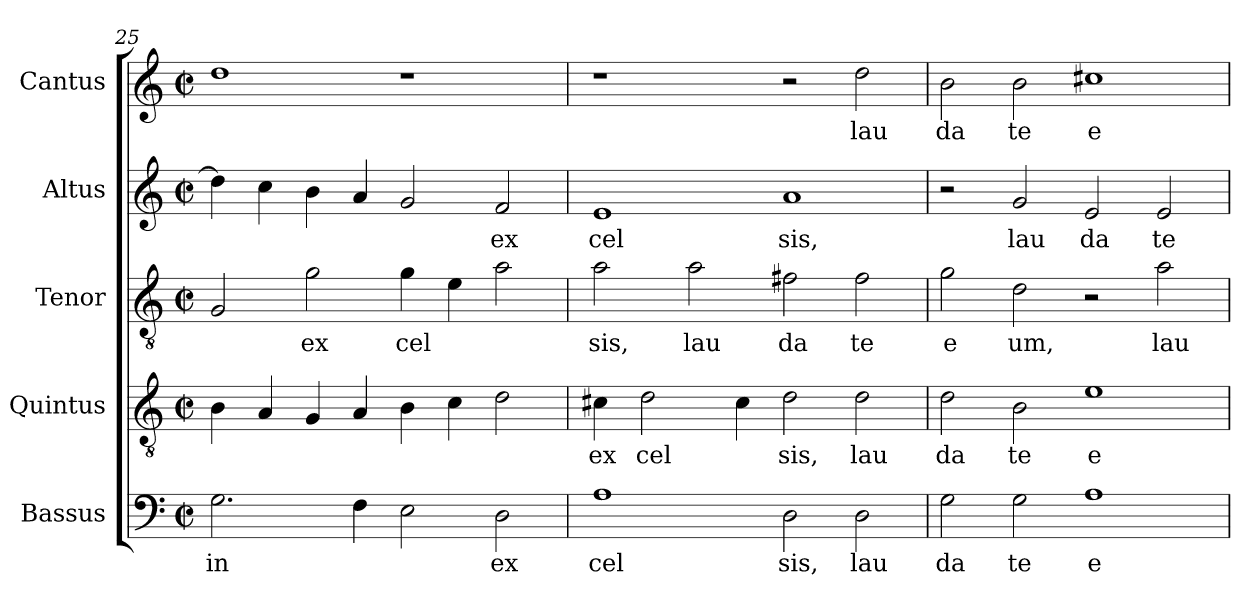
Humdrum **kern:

**kern	**text	**kern	**text	**kern	**text	**kern	**text	**kern	**text
*part5	*part5	*part4	*part4	*part3	*part3	*part2	*part2	*part1	*part1
*staff5	*staff5	*staff4	*staff4	*staff3	*staff3	*staff2	*staff2	*staff1	*staff1
*I"Bassus	*	*I"Quintus	*	*I"Tenor	*	*I"Altus	*	*I"Cantus	*
*clefF4	*	*clefGv2	*	*clefGv2	*	*clefG2	*	*clefG2	*
*k[]	*	*k[]	*	*k[]	*	*k[]	*	*k[]	*
*C:	*	*C:	*	*C:	*	*C:	*	*C:	*
*M2/2	*	*M2/2	*	*M2/2	*	*M2/2	*	*M2/2	*
*met(c|)	*	*met(c|)	*	*met(c|)	*	*met(c|)	*	*met(c|)	*
=25	=25	=25	=25	=25	=25	=25	=25	=25	=25
!	!LO:LY:b:cj	!	!LO:LY:b:cj	!	!LO:LY:b:cj	!	!LO:LY:b:cj	!	!LO:LY:b:cj
2.G\	in	4B\	.	2G/	.	4dd\]	.	1dd	.
!	!	!	!LO:LY:b:cj	!	!	!	!LO:LY:b:cj	!	!
.	.	4A/	.	.	.	4cc\	.	.	.
!	!	!	!LO:LY:b:cj	!	!LO:LY:b:cj	!	!LO:LY:b:cj	!	!
.	.	4G/	.	2g\	ex	4b\	.	.	.
!	!LO:LY:b:cj	!	!LO:LY:b:cj	!	!	!	!LO:LY:b:cj	!	!
4F\	.	4A/	.	.	.	4a/	.	.	.
!	!LO:LY:b:cj	!	!LO:LY:b:cj	!	!LO:LY:b:cj	!	!LO:LY:b:cj	!	!
2E\	.	4B\	.	4g\	cel	2g/	.	1r	.
!	!	!	!LO:LY:b:cj	!	!LO:LY:b:cj	!	!	!	!
.	.	4c\	.	4e\	.	.	.	.	.
!	!LO:LY:b:cj	!	!LO:LY:b:cj	!	!LO:LY:b:cj	!	!LO:LY:b:cj	!	!
2D\	ex	2d\	.	2a\	.	2f/	ex	.	.
!!LO:PB:g=z
=26	=26	=26	=26	=26	=26	=26	=26	=26	=26
!	!LO:LY:b:cj	!	!LO:LY:b:cj	!	!LO:LY:b:cj	!	!LO:LY:b:cj	!	!
1A	cel	4c#X\	ex	2a\	sis,	1e	cel	1r	.
!	!	!	!LO:LY:b:cj	!	!	!	!	!	!
.	.	2d\	cel	.	.	.	.	.	.
!	!	!	!	!	!LO:LY:b:cj	!	!	!	!
.	.	.	.	2a\	lau	.	.	.	.
!	!	!	!LO:LY:b:cj	!	!	!	!	!	!
.	.	4c#\	.	.	.	.	.	.	.
!	!LO:LY:b:cj	!	!LO:LY:b:cj	!	!LO:LY:b:cj	!	!LO:LY:b:cj	!	!
2D\	sis,	2d\	sis,	2f#X\	da	1a	sis,	2r	.
!	!LO:LY:b:cj	!	!LO:LY:b:cj	!	!LO:LY:b:cj	!	!	!	!LO:LY:b:cj
2D\	lau	2d\	lau	2f#\	te	.	.	2dd\	lau
=27	=27	=27	=27	=27	=27	=27	=27	=27	=27
!	!LO:LY:b:cj	!	!LO:LY:b:cj	!	!LO:LY:b:cj	!	!	!	!LO:LY:b:cj
2G\	da	2d\	da	2g\	e	2r	.	2b\	da
!	!LO:LY:b:cj	!	!LO:LY:b:cj	!	!LO:LY:b:cj	!	!LO:LY:b:cj	!	!LO:LY:b:cj
2G\	te	2B\	te	2d\	um,	2g/	lau	2b\	te
!	!LO:LY:b:cj	!	!LO:LY:b:cj	!	!	!	!LO:LY:b:cj	!	!LO:LY:b:cj
1A	e	1e	e	2r	.	2e/	da	1cc#X	e
!	!	!	!	!	!LO:LY:b:cj	!	!LO:LY:b:cj	!	!
.	.	.	.	2a\	lau	2e/	te	.	.
=	=	=	=	=	=	=	=	=	=
*-	*-	*-	*-	*-	*-	*-	*-	*-	*-
